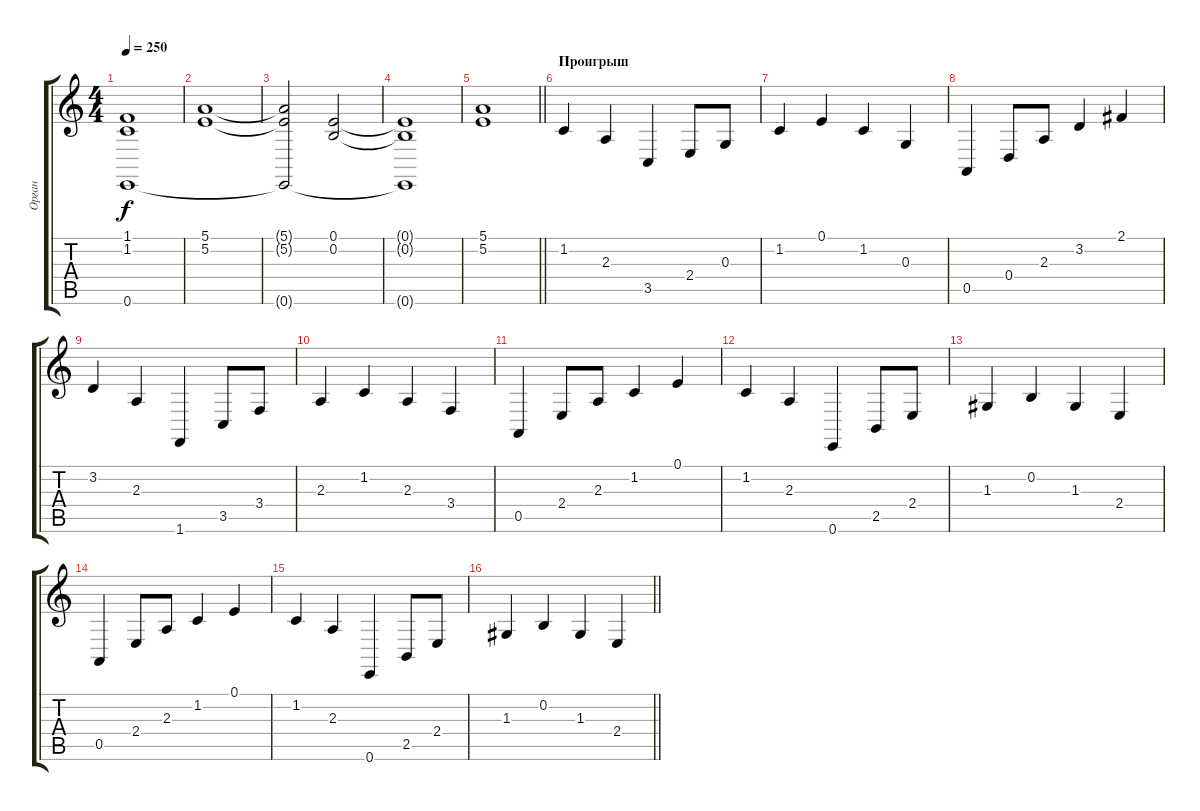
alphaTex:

\track ("Орган" "Орган") {instrument churchorgan}
\staff {score tabs}
\tuning (E4 B3 G3 D3 A2 E2) {hide}
\ts (4 4)
\tempo 250
\clef g2
\ks c
(1.1{t} 1.2{t} 0.6).1{dy f} |
(5.1 5.2).1 |
(5.1{t} 5.2{t} 0.6{t}).2 (0.1 0.2).2 |
(0.1{t} 0.2{t} 0.6{t}).1 |
\barLineRight lightlight
(5.1 5.2).1 |
\section ("" "Проигрыш")
1.2.4 2.3.4 3.5.4 2.4.8 0.3.8 |
1.2.4 0.1.4 1.2.4 0.3.4 |
0.5.4 0.4.8 2.3.8 3.2.4 2.1.4 |
3.2.4 2.3.4 1.6.4 3.5.8 3.4.8 |
2.3.4 1.2.4 2.3.4 3.4.4 |
0.5.4 2.4.8 2.3.8 1.2.4 0.1.4 |
1.2.4 2.3.4 0.6.4 2.5.8 2.4.8 |
1.3.4 0.2.4 1.3.4 2.4.4 |
0.5.4 2.4.8 2.3.8 1.2.4 0.1.4 |
1.2.4 2.3.4 0.6.4 2.5.8 2.4.8 |
\barLineRight lightlight
1.3.4 0.2.4 1.3.4 2.4.4
